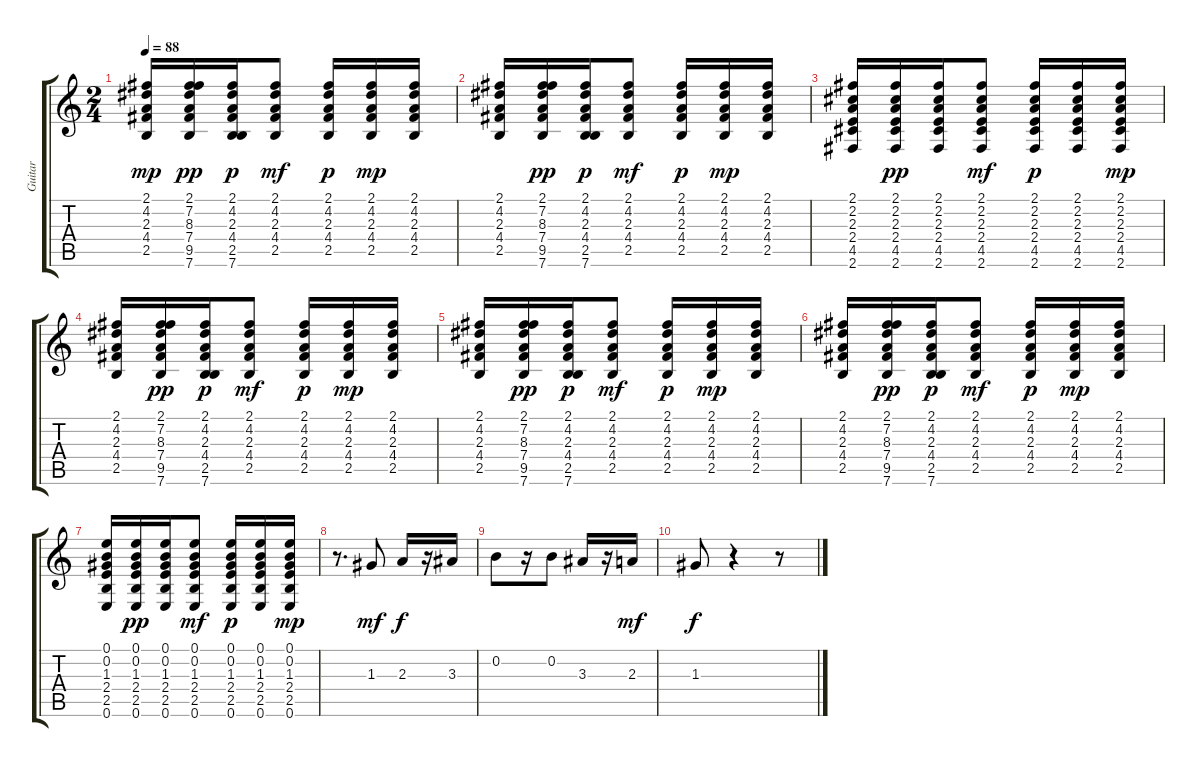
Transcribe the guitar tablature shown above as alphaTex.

\track ("Guitar" "Guitar") {instrument acousticguitarsteel}
\staff {score tabs}
\tuning (E4 B3 G3 D3 A2 E2) {hide}
\ts (2 4)
\tempo 88
\clef g2
\ks c
(2.1 4.2 2.3 4.4 2.5).16{dy mp} (2.1 7.2 8.3 7.4 9.5 7.6).16{dy pp} (2.1 4.2 2.3 4.4 2.5 7.6).16{dy p} (2.1 4.2 2.3 4.4 2.5).8{dy mf} (2.1 4.2 2.3 4.4 2.5).16{dy p} (2.1 4.2 2.3 4.4 2.5).16{dy mp} (2.1 4.2 2.3 4.4 2.5).16 |
(2.1 4.2 2.3 4.4 2.5).16 (2.1 7.2 8.3 7.4 9.5 7.6).16{dy pp} (2.1 4.2 2.3 4.4 2.5 7.6).16{dy p} (2.1 4.2 2.3 4.4 2.5).8{dy mf} (2.1 4.2 2.3 4.4 2.5).16{dy p} (2.1 4.2 2.3 4.4 2.5).16{dy mp} (2.1 4.2 2.3 4.4 2.5).16 |
(2.1 2.2 2.3 2.4 4.5 2.6).16 (2.1 2.2 2.3 2.4 4.5 2.6).16{dy pp} (2.1 2.2 2.3 2.4 4.5 2.6).16 (2.1 2.2 2.3 2.4 4.5 2.6).8{dy mf} (2.1 2.2 2.3 2.4 4.5 2.6).16{dy p} (2.1 2.2 2.3 2.4 4.5 2.6).16 (2.1 2.2 2.3 2.4 4.5 2.6).16{dy mp} |
(2.1 4.2 2.3 4.4 2.5).16 (2.1 7.2 8.3 7.4 9.5 7.6).16{dy pp} (2.1 4.2 2.3 4.4 2.5 7.6).16{dy p} (2.1 4.2 2.3 4.4 2.5).8{dy mf} (2.1 4.2 2.3 4.4 2.5).16{dy p} (2.1 4.2 2.3 4.4 2.5).16{dy mp} (2.1 4.2 2.3 4.4 2.5).16 |
(2.1 4.2 2.3 4.4 2.5).16 (2.1 7.2 8.3 7.4 9.5 7.6).16{dy pp} (2.1 4.2 2.3 4.4 2.5 7.6).16{dy p} (2.1 4.2 2.3 4.4 2.5).8{dy mf} (2.1 4.2 2.3 4.4 2.5).16{dy p} (2.1 4.2 2.3 4.4 2.5).16{dy mp} (2.1 4.2 2.3 4.4 2.5).16 |
(2.1 4.2 2.3 4.4 2.5).16 (2.1 7.2 8.3 7.4 9.5 7.6).16{dy pp} (2.1 4.2 2.3 4.4 2.5 7.6).16{dy p} (2.1 4.2 2.3 4.4 2.5).8{dy mf} (2.1 4.2 2.3 4.4 2.5).16{dy p} (2.1 4.2 2.3 4.4 2.5).16{dy mp} (2.1 4.2 2.3 4.4 2.5).16 |
(0.1 0.2 1.3 2.4 2.5 0.6).16 (0.1 0.2 1.3 2.4 2.5 0.6).16{dy pp} (0.1 0.2 1.3 2.4 2.5 0.6).16 (0.1 0.2 1.3 2.4 2.5 0.6).8{dy mf} (0.1 0.2 1.3 2.4 2.5 0.6).16{dy p} (0.1 0.2 1.3 2.4 2.5 0.6).16 (0.1 0.2 1.3 2.4 2.5 0.6).16{dy mp} |
r.8{d} 1.3.8{dy mf} 2.3.16{dy f} r.16 3.3.16 |
0.2.8 r.16 0.2.8 3.3.16 r.16 2.3.16{dy mf} |
1.3.8{dy f} r.4 r.8
